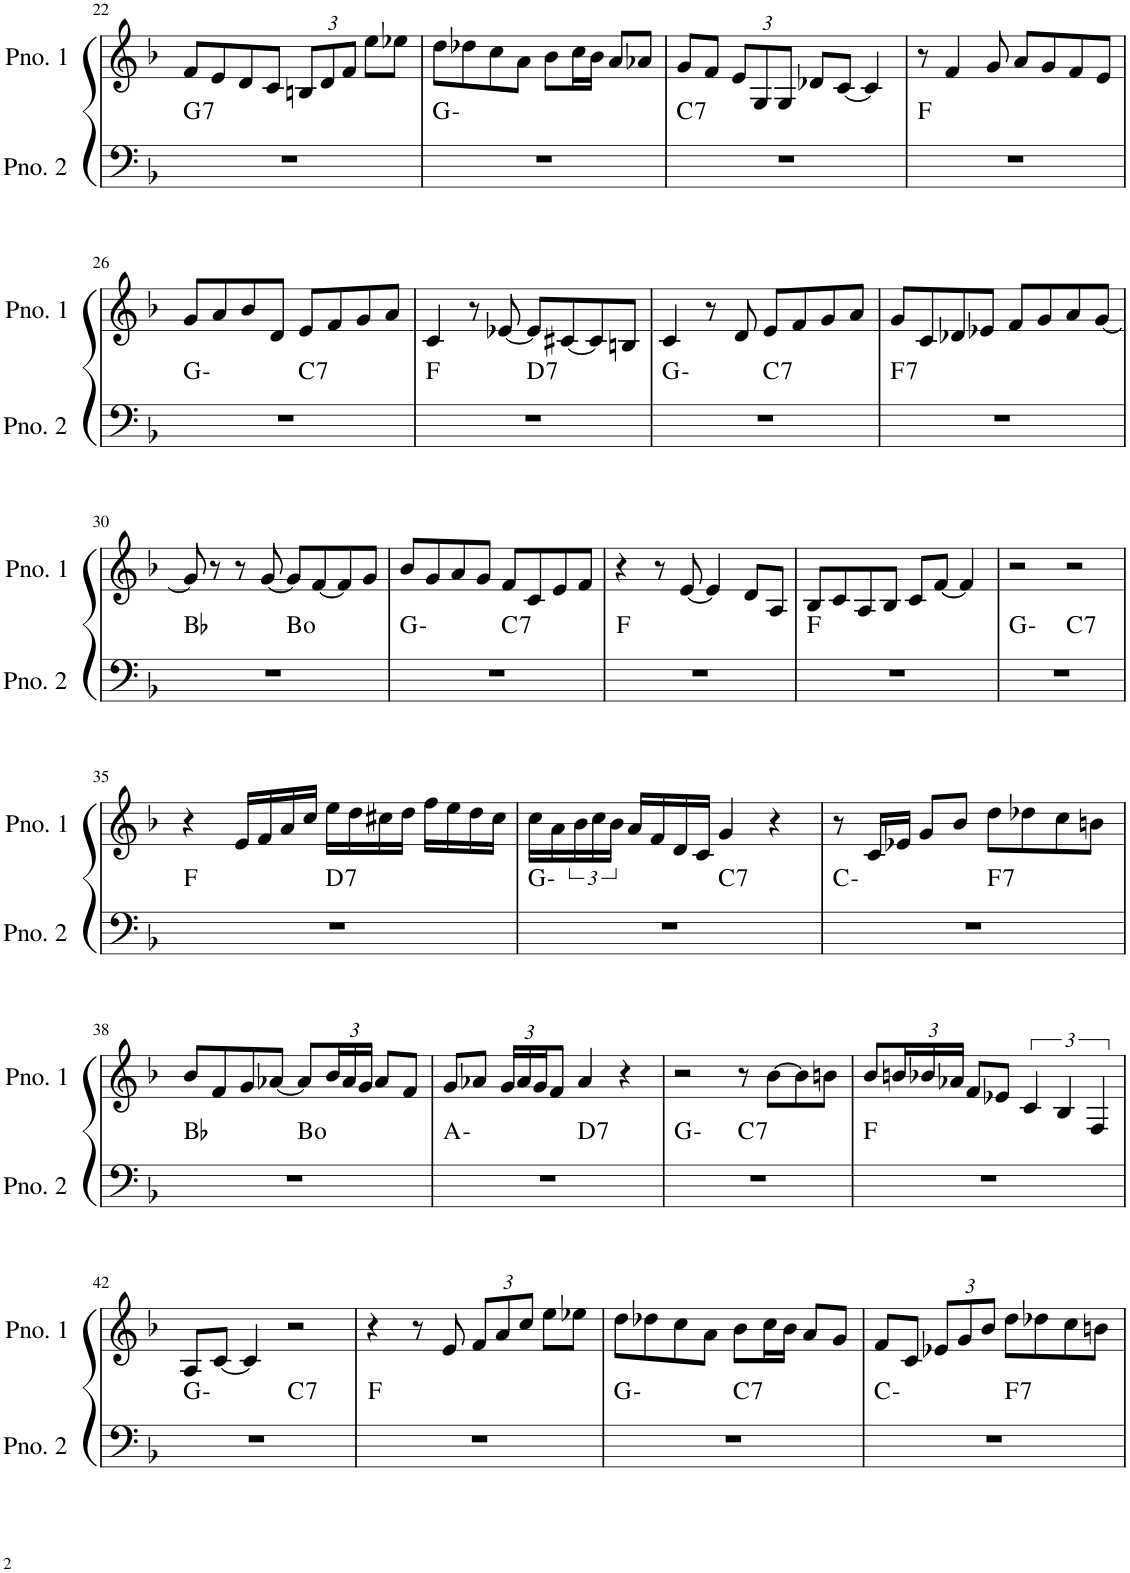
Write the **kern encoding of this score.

**kern	**harte	**kern
*part2	*part2	*part1
*staff2	*	*staff1
*I"ピアノ 2	*	*I"ピアノ 1
!!LO:PB:g=z
*clefF4	*	*clefG2
*k[b-]	*	*k[b-]
*M4/4	*	*M4/4
=22	=22	=22
!	!LO:H:kt=7	!
1r	G:7	8f/L
.	.	8e/
.	.	8d/
.	.	8c/J
*	*	*Xbrackettup
.	.	12Bn/L
.	.	12d/
.	.	12f/J
.	.	8ee\L
.	.	8ee-X\J
=23	=23	=23
1r	G:min	8dd\L
.	.	8dd-X\
.	.	8cc\
.	.	8a\J
.	.	8b-\L
.	.	16cc\L
.	.	16b-\JJ
.	.	8a/L
.	.	8a-X/J
=24	=24	=24
!	!LO:H:kt=7	!
1r	C:7	8g/L
.	.	8f/J
.	.	12e/L
.	.	12G/
.	.	12G/J
.	.	8d-X/L
.	.	[8c/J
.	.	4c/]
=25	=25	=25
1r	F:maj	8r
.	.	4f/
.	.	8g/
.	.	8a/L
.	.	8g/
.	.	8f/
.	.	8e/J
!!LO:LB:g=z
=26	=26	=26
*^	*	*
1r	2ryy	G:min	8g/L
.	.	.	8a/
.	.	.	8b-/
.	.	.	8d/J
!	!	!LO:H:kt=7	!
.	2ryy	C:7	8e/L
.	.	.	8f/
.	.	.	8g/
.	.	.	8a/J
=27	=27	=27	=27
1r	2ryy	F:maj	4c/
.	.	.	8r
.	.	.	[8e-X/
!	!	!LO:H:kt=7	!
.	2ryy	D:7	8e-/L]
.	.	.	[8c#X/
.	.	.	8c#/]
.	.	.	8Bn/J
=28	=28	=28	=28
1r	2ryy	G:min	4c/
.	.	.	8r
.	.	.	8d/
!	!	!LO:H:kt=7	!
.	2ryy	C:7	8e/L
.	.	.	8f/
.	.	.	8g/
.	.	.	8a/J
=29	=29	=29	=29
!	!	!LO:H:kt=7	!
*v	*v	*	*
1r	F:7	8g/L
.	.	8c/
.	.	8d-X/
.	.	8e-X/J
.	.	8f/L
.	.	8g/
.	.	8a/
.	.	[8g/J
!!LO:LB:g=z
=30	=30	=30
*^	*	*
1r	2ryy	Bb:maj	8g/]
.	.	.	8r
.	.	.	8r
.	.	.	[8g/
.	2ryy	B:dim	8g/L]
.	.	.	[8f/
.	.	.	8f/]
.	.	.	8g/J
=31	=31	=31	=31
1r	2ryy	G:min	8b-/L
.	.	.	8g/
.	.	.	8a/
.	.	.	8g/J
!	!	!LO:H:kt=7	!
.	2ryy	C:7	8f/L
.	.	.	8c/
.	.	.	8e/
.	.	.	8f/J
*v	*v	*	*
=32	=32	=32
1r	F:maj	4r
.	.	8r
.	.	[8e/
.	.	4e/]
.	.	8d/L
.	.	8A/J
=33	=33	=33
1r	F:maj	8B-/L
.	.	8c/
.	.	8A/
.	.	8B-/J
.	.	8c/L
.	.	[8f/J
.	.	4f/]
=34	=34	=34
*^	*	*
1r	2ryy	G:min	2r
!	!	!LO:H:kt=7	!
.	2ryy	C:7	2r
!!LO:LB:g=z
=35	=35	=35	=35
1r	2ryy	F:maj	4r
.	.	.	16e/LL
.	.	.	16f/
.	.	.	16a/
.	.	.	16cc/JJ
!	!	!LO:H:kt=7	!
.	2ryy	D:7	16ee\LL
.	.	.	16dd\
.	.	.	16cc#X\
.	.	.	16dd\JJ
.	.	.	16ff\LL
.	.	.	16ee\
.	.	.	16dd\
.	.	.	16cc#\JJ
=36	=36	=36	=36
1r	2ryy	G:min	16cc\LL
.	.	.	16a\
*	*	*	*brackettup
.	.	.	24b-\
.	.	.	24cc\
.	.	.	24b-\JJ
.	.	.	16a/LL
.	.	.	16f/
.	.	.	16d/
.	.	.	16c/JJ
!	!	!LO:H:kt=7	!
.	2ryy	C:7	4g/
.	.	.	4r
=37	=37	=37	=37
1r	2ryy	C:min	8r
.	.	.	16c/LL
.	.	.	16e-X/JJ
.	.	.	8g/L
.	.	.	8b-/J
!	!	!LO:H:kt=7	!
.	2ryy	F:7	8dd\L
.	.	.	8dd-X\
.	.	.	8cc\
.	.	.	8bn\J
!!LO:LB:g=z
=38	=38	=38	=38
1r	2ryy	Bb:maj	8b-/L
.	.	.	8f/
.	.	.	8g/
.	.	.	[8a-X/J
.	2ryy	B:dim	8a-/L]
*	*	*	*Xbrackettup
.	.	.	24b-/L
.	.	.	24a-/
.	.	.	24g/JJ
.	.	.	8a-/L
.	.	.	8f/J
=39	=39	=39	=39
1r	2ryy	A:min	8g/L
.	.	.	8a-X/J
.	.	.	24g/LL
.	.	.	24a-/
.	.	.	24g/J
.	.	.	8f/J
!	!	!LO:H:kt=7	!
.	2ryy	D:7	4a-/
.	.	.	4r
=40	=40	=40	=40
1r	2ryy	G:min	2r
!	!	!LO:H:kt=7	!
.	2ryy	C:7	8r
.	.	.	[8b-\L
.	.	.	8b-\]
.	.	.	8bn\J
*v	*v	*	*
=41	=41	=41
1r	F:maj	8b-/L
.	.	24bn/L
.	.	24b-X/
.	.	24a-X/JJ
.	.	8f/L
.	.	8e-X/J
*	*	*brackettup
.	.	6c/
.	.	6B-/
.	.	6F/
!!LO:LB:g=z
=42	=42	=42
*^	*	*
1r	2ryy	G:min	8A/L
.	.	.	[8c/J
.	.	.	4c/]
!	!	!LO:H:kt=7	!
.	2ryy	C:7	2r
*v	*v	*	*
=43	=43	=43
1r	F:maj	4r
.	.	8r
.	.	8e/
*	*	*Xbrackettup
.	.	12f/L
.	.	12a/
.	.	12cc/J
.	.	8ee\L
.	.	8ee-X\J
=44	=44	=44
*^	*	*
1r	2ryy	G:min	8dd\L
.	.	.	8dd-X\
.	.	.	8cc\
.	.	.	8a\J
!	!	!LO:H:kt=7	!
.	2ryy	C:7	8b-\L
.	.	.	16cc\L
.	.	.	16b-\JJ
.	.	.	8a/L
.	.	.	8g/J
=45	=45	=45	=45
1r	2ryy	C:min	8f/L
.	.	.	8c/J
.	.	.	12e-X/L
.	.	.	12g/
.	.	.	12b-/J
!	!	!LO:H:kt=7	!
.	2ryy	F:7	8dd\L
.	.	.	8dd-X\
.	.	.	8cc\
.	.	.	8bn\J
*v	*v	*	*
=	=	=
*-	*-	*-
